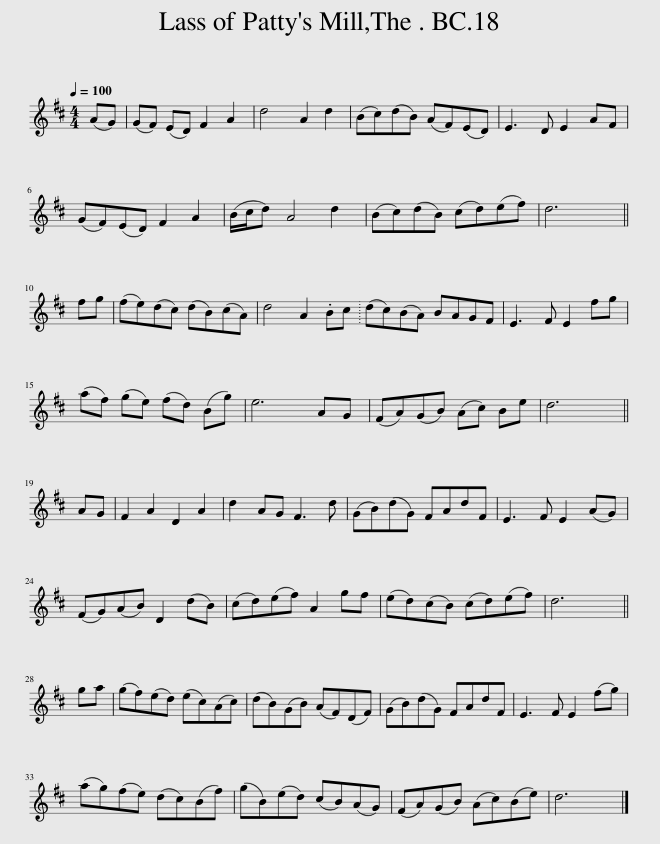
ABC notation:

X:1
L:1/8
Q:1/4=100
M:4/4
I:linebreak $
K:D
V:1 treble
V:1
 (AG) | (GF) (ED) F2 A2 | d4 A2 d2 | (Bc)(dB) (AF)(ED) | E3 D E2 AF |$ %5
 (GF)(ED) F2 A2 | (B/c/d) A4 d2 | (Bc)(dB) (cd)(ef) | d6 ||$ fg | %10
 (fe)(dc) (dB)(cA) | d4 A2 .Bc | (dc)(BA) BAGF | E3 F E2 fg |$ (af) (ge) (fd) (Bg) | %15
 e6 AG | (FA)(GB) (Ac) Be | d6 ||$ AG | F2 A2 D2 A2 | %20
 d2 AG F3 d | (GB)(dG) FAdF | E3 F E2 (AG) |$ (FG)(AB) D2 (dB) | (cd)(ef) A2 gf | %25
 (ed)(cB) (cd)(ef) | d6 ||$ ga | (gf)(ed) (ec)(Ac) | (dB)(GB) (AF)(DF) | %30
 (GB)(dG) FAdF | E3 F E2 (fg) |$ (ag)(fe) (dc)(Bf) | (gB)(ed) (cB)(AG) | (FA)(GB) (Ac)(Be) | %35
 d6 |] %36
